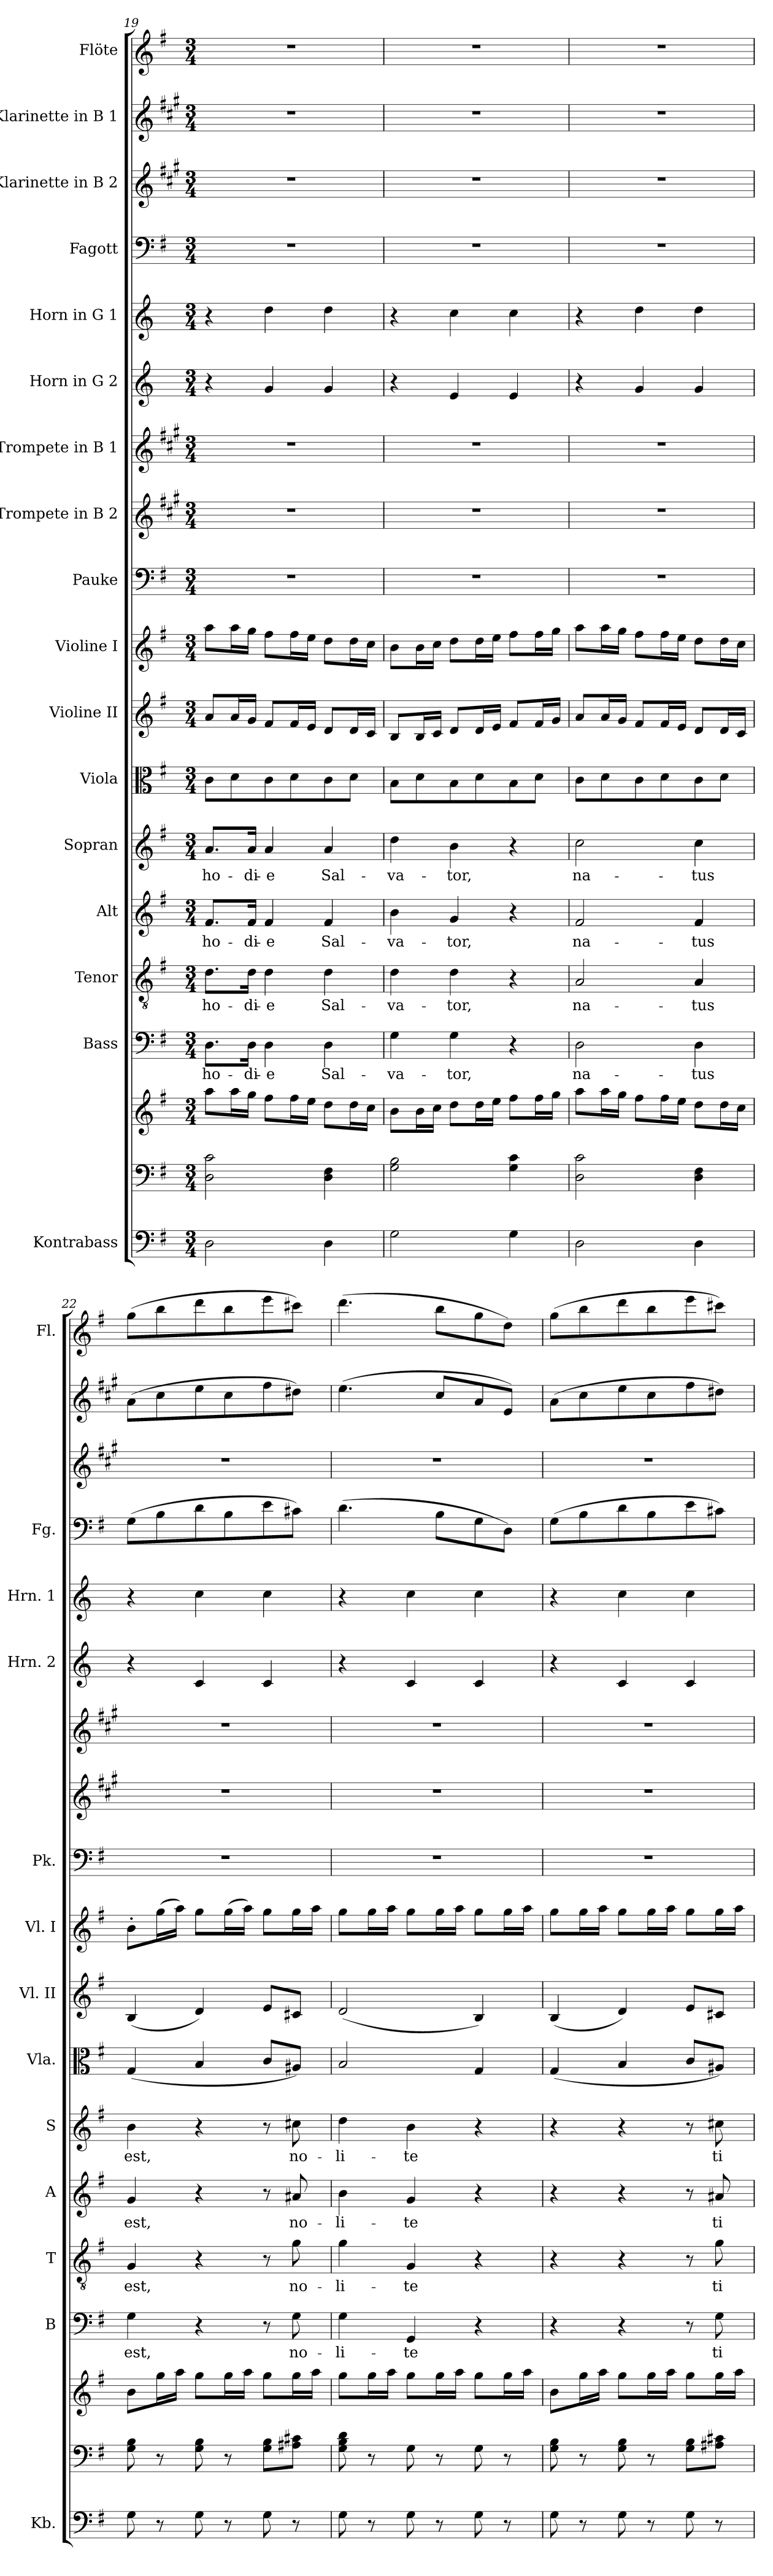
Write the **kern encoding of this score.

**kern	**kern	**kern	**kern	**text	**kern	**text	**kern	**text	**kern	**text	**kern	**kern	**kern	**kern	**kern	**kern	**kern	**kern	**kern	**kern	**kern	**kern
*part18	*part17	*part17	*part16	*part16	*part15	*part15	*part14	*part14	*part13	*part13	*part12	*part11	*part10	*part9	*part8	*part7	*part6	*part5	*part4	*part3	*part2	*part1
*staff19	*staff18	*staff17	*staff16	*staff16	*staff15	*staff15	*staff14	*staff14	*staff13	*staff13	*staff12	*staff11	*staff10	*staff9	*staff8	*staff7	*staff6	*staff5	*staff4	*staff3	*staff2	*staff1
*I"Kontrabass	*	*	*I"Bass	*	*I"Tenor	*	*I"Alt	*	*I"Sopran	*	*I"Viola	*I"Violine II	*I"Violine I	*I"Pauke	*I"Trompete in B 2	*I"Trompete in B 1	*I"Horn in G 2	*I"Horn in G 1	*I"Fagott	*I"Klarinette in B 2	*I"Klarinette in B 1	*I"Flöte
*I'Kb.	*	*	*I'B	*	*I'T	*	*I'A	*	*I'S	*	*I'Vla.	*I'Vl. II	*I'Vl. I	*I'Pk.	*	*	*I'Hrn. 2	*I'Hrn. 1	*I'Fg.	*	*	*I'Fl.
*clefF4	*clefF4	*clefG2	*clefF4	*	*clefGv2	*	*clefG2	*	*clefG2	*	*clefC3	*clefG2	*clefG2	*clefF4	*clefG2	*clefG2	*clefG2	*clefG2	*clefF4	*clefG2	*clefG2	*clefG2
*ITrd7c12	*	*	*	*	*	*	*	*	*	*	*	*	*	*	*ITrd1c2	*ITrd1c2	*ITrd3c5	*ITrd3c5	*	*ITrd1c2	*ITrd1c2	*
*k[f#]	*k[f#]	*k[f#]	*k[f#]	*	*k[f#]	*	*k[f#]	*	*k[f#]	*	*k[f#]	*k[f#]	*k[f#]	*k[f#]	*k[f#]	*k[f#]	*k[f#]	*k[f#]	*k[f#]	*k[f#]	*k[f#]	*k[f#]
*G:	*G:	*G:	*G:	*	*G:	*	*G:	*	*G:	*	*G:	*G:	*G:	*G:	*G:	*G:	*	*	*G:	*G:	*G:	*G:
*M3/4	*M3/4	*M3/4	*M3/4	*	*M3/4	*	*M3/4	*	*M3/4	*	*M3/4	*M3/4	*M3/4	*M3/4	*M3/4	*M3/4	*M3/4	*M3/4	*M3/4	*M3/4	*M3/4	*M3/4
=19	=19	=19	=19	=19	=19	=19	=19	=19	=19	=19	=19	=19	=19	=19	=19	=19	=19	=19	=19	=19	=19	=19
!	!	!	!	!LO:LY:b	!	!LO:LY:b	!	!LO:LY:b	!	!LO:LY:b	!	!	!	!	!	!	!	!	!	!	!	!
2DD\	2D\ 2c\	8aa\L	8.D\L	ho-	8.d\L	ho-	8.f#/L	ho-	8.a/L	ho-	8c\L	8a/L	8aa\L	2.r	2.r	2.r	4r	4r	2.r	2.r	2.r	2.r
.	.	16aa\L	.	.	.	.	.	.	.	.	8d\	16a/L	16aa\L	.	.	.	.	.	.	.	.	.
!	!	!	!	!LO:LY:b	!	!LO:LY:b	!	!LO:LY:b	!	!LO:LY:b	!	!	!	!	!	!	!	!	!	!	!	!
.	.	16gg\JJ	16D\Jk	-di-	16d\Jk	-di-	16f#/Jk	-di-	16a/Jk	-di-	.	16g/JJ	16gg\JJ	.	.	.	.	.	.	.	.	.
!	!	!	!	!LO:LY:b	!	!LO:LY:b	!	!LO:LY:b	!	!LO:LY:b	!	!	!	!	!	!	!	!	!	!	!	!
.	.	8ff#\L	4D\	-e	4d\	-e	4f#/	-e	4a/	-e	8c\	8f#/L	8ff#\L	.	.	.	4d/	4a\	.	.	.	.
.	.	16ff#\L	.	.	.	.	.	.	.	.	8d\	16f#/L	16ff#\L	.	.	.	.	.	.	.	.	.
.	.	16ee\JJ	.	.	.	.	.	.	.	.	.	16e/JJ	16ee\JJ	.	.	.	.	.	.	.	.	.
!	!	!	!	!LO:LY:b	!	!LO:LY:b	!	!LO:LY:b	!	!LO:LY:b	!	!	!	!	!	!	!	!	!	!	!	!
4DD\	4D\ 4F#\	8dd\L	4D\	Sal-	4d\	Sal-	4f#/	Sal-	4a/	Sal-	8c\	8d/L	8dd\L	.	.	.	4d/	4a\	.	.	.	.
.	.	16dd\L	.	.	.	.	.	.	.	.	8d\J	16d/L	16dd\L	.	.	.	.	.	.	.	.	.
.	.	16cc\JJ	.	.	.	.	.	.	.	.	.	16c/JJ	16cc\JJ	.	.	.	.	.	.	.	.	.
=20	=20	=20	=20	=20	=20	=20	=20	=20	=20	=20	=20	=20	=20	=20	=20	=20	=20	=20	=20	=20	=20	=20
!	!	!	!	!LO:LY:b	!	!LO:LY:b	!	!LO:LY:b	!	!LO:LY:b	!	!	!	!	!	!	!	!	!	!	!	!
2GG\	2G\ 2B\	8b\L	4G\	-va-	4d\	-va-	4b\	-va-	4dd\	-va-	8B\L	8B/L	8b\L	2.r	2.r	2.r	4r	4r	2.r	2.r	2.r	2.r
.	.	16b\L	.	.	.	.	.	.	.	.	8d\	16B/L	16b\L	.	.	.	.	.	.	.	.	.
.	.	16cc\JJ	.	.	.	.	.	.	.	.	.	16c/JJ	16cc\JJ	.	.	.	.	.	.	.	.	.
!	!	!	!	!LO:LY:b	!	!LO:LY:b	!	!LO:LY:b	!	!LO:LY:b	!	!	!	!	!	!	!	!	!	!	!	!
.	.	8dd\L	4G\	-tor,	4d\	-tor,	4g/	-tor,	4b\	-tor,	8B\	8d/L	8dd\L	.	.	.	4B/	4g\	.	.	.	.
.	.	16dd\L	.	.	.	.	.	.	.	.	8d\	16d/L	16dd\L	.	.	.	.	.	.	.	.	.
.	.	16ee\JJ	.	.	.	.	.	.	.	.	.	16e/JJ	16ee\JJ	.	.	.	.	.	.	.	.	.
4GG\	4G\ 4c\	8ff#\L	4r	.	4r	.	4r	.	4r	.	8B\	8f#/L	8ff#\L	.	.	.	4B/	4g\	.	.	.	.
.	.	16ff#\L	.	.	.	.	.	.	.	.	8d\J	16f#/L	16ff#\L	.	.	.	.	.	.	.	.	.
.	.	16gg\JJ	.	.	.	.	.	.	.	.	.	16g/JJ	16gg\JJ	.	.	.	.	.	.	.	.	.
!!LO:PB:g=z
=21	=21	=21	=21	=21	=21	=21	=21	=21	=21	=21	=21	=21	=21	=21	=21	=21	=21	=21	=21	=21	=21	=21
!	!	!	!	!LO:LY:b	!	!LO:LY:b	!	!LO:LY:b	!	!LO:LY:b	!	!	!	!	!	!	!	!	!	!	!	!
2DD\	2D\ 2c\	8aa\L	2D\	na-	2A/	na-	2f#/	na-	2cc\	na-	8c\L	8a/L	8aa\L	2.r	2.r	2.r	4r	4r	2.r	2.r	2.r	2.r
.	.	16aa\L	.	.	.	.	.	.	.	.	8d\	16a/L	16aa\L	.	.	.	.	.	.	.	.	.
.	.	16gg\JJ	.	.	.	.	.	.	.	.	.	16g/JJ	16gg\JJ	.	.	.	.	.	.	.	.	.
.	.	8ff#\L	.	.	.	.	.	.	.	.	8c\	8f#/L	8ff#\L	.	.	.	4d/	4a\	.	.	.	.
.	.	16ff#\L	.	.	.	.	.	.	.	.	8d\	16f#/L	16ff#\L	.	.	.	.	.	.	.	.	.
.	.	16ee\JJ	.	.	.	.	.	.	.	.	.	16e/JJ	16ee\JJ	.	.	.	.	.	.	.	.	.
!	!	!	!	!LO:LY:b	!	!LO:LY:b	!	!LO:LY:b	!	!LO:LY:b	!	!	!	!	!	!	!	!	!	!	!	!
4DD\	4D\ 4F#\	8dd\L	4D\	-tus	4A/	-tus	4f#/	-tus	4cc\	-tus	8c\	8d/L	8dd\L	.	.	.	4d/	4a\	.	.	.	.
.	.	16dd\L	.	.	.	.	.	.	.	.	8d\J	16d/L	16dd\L	.	.	.	.	.	.	.	.	.
.	.	16cc\JJ	.	.	.	.	.	.	.	.	.	16c/JJ	16cc\JJ	.	.	.	.	.	.	.	.	.
!!LO:PB:g=z
=22	=22	=22	=22	=22	=22	=22	=22	=22	=22	=22	=22	=22	=22	=22	=22	=22	=22	=22	=22	=22	=22	=22
!	!	!	!	!LO:LY:b	!	!LO:LY:b	!	!LO:LY:b	!	!LO:LY:b	!	!	!	!	!	!	!	!	!	!	!	!
8GG\	8G\ 8B\	8b\L	4G\	est,	4G/	est,	4g/	est,	4b\	est,	(4G/	(4B/	8b'\L	2.r	2.r	2.r	4r	4r	(>8G\L	2.r	(>8g\L	(>8gg\L
8r	8r	16gg\L	.	.	.	.	.	.	.	.	.	.	(>16gg\L	.	.	.	.	.	8B\	.	8b\	8bb\
.	.	16aa\JJ	.	.	.	.	.	.	.	.	.	.	16aa\JJ)	.	.	.	.	.	.	.	.	.
8GG\	8G\ 8B\	8gg\L	4r	.	4r	.	4r	.	4r	.	4B/	4d/)	8gg\L	.	.	.	4G/	4g\	8d\	.	8dd\	8ddd\
8r	8r	16gg\L	.	.	.	.	.	.	.	.	.	.	(>16gg\L	.	.	.	.	.	8B\	.	8b\	8bb\
.	.	16aa\JJ	.	.	.	.	.	.	.	.	.	.	16aa\JJ)	.	.	.	.	.	.	.	.	.
8GG\	8G\ 8B\L	8gg\L	8r	.	8r	.	8r	.	8r	.	8c/L	8e/L	8gg\L	.	.	.	4G/	4g\	8e\	.	8ee\	8eee\
!	!	!	!	!LO:LY:b	!	!LO:LY:b	!	!LO:LY:b	!	!LO:LY:b	!	!	!	!	!	!	!	!	!	!	!	!
8r	8A#X\ 8c#X\J	16gg\L	8G\	no-	8g\	no-	8a#X/	no-	8cc#X\	no-	8A#X/J)	8c#X/J	16gg\L	.	.	.	.	.	8c#X\J)	.	8cc#X\J)	8ccc#X\J)
.	.	16aa\JJ	.	.	.	.	.	.	.	.	.	.	16aa\JJ	.	.	.	.	.	.	.	.	.
=23	=23	=23	=23	=23	=23	=23	=23	=23	=23	=23	=23	=23	=23	=23	=23	=23	=23	=23	=23	=23	=23	=23
!	!	!	!	!LO:LY:b	!	!LO:LY:b	!	!LO:LY:b	!	!LO:LY:b	!	!	!	!	!	!	!	!	!	!	!	!
8GG\	8G\ 8B\ 8d\	8gg\L	4G\	-li-	4g\	-li-	4b\	-li-	4dd\	-li-	2B/	(2d/	8gg\L	2.r	2.r	2.r	4r	4r	(>4.d\	2.r	(>4.dd\	(>4.ddd\
8r	8r	16gg\L	.	.	.	.	.	.	.	.	.	.	16gg\L	.	.	.	.	.	.	.	.	.
.	.	16aa\JJ	.	.	.	.	.	.	.	.	.	.	16aa\JJ	.	.	.	.	.	.	.	.	.
!	!	!	!	!LO:LY:b	!	!LO:LY:b	!	!LO:LY:b	!	!LO:LY:b	!	!	!	!	!	!	!	!	!	!	!	!
8GG\	8G\	8gg\L	4GG/	-te	4G/	-te	4g/	-te	4b\	-te	.	.	8gg\L	.	.	.	4G/	4g\	.	.	.	.
8r	8r	16gg\L	.	.	.	.	.	.	.	.	.	.	16gg\L	.	.	.	.	.	8B\L	.	8b/L	8bb\L
.	.	16aa\JJ	.	.	.	.	.	.	.	.	.	.	16aa\JJ	.	.	.	.	.	.	.	.	.
8GG\	8G\	8gg\L	4r	.	4r	.	4r	.	4r	.	4G/	4B/)	8gg\L	.	.	.	4G/	4g\	8G\	.	8g/	8gg\
8r	8r	16gg\L	.	.	.	.	.	.	.	.	.	.	16gg\L	.	.	.	.	.	8D\J)	.	8d/J)	8dd\J)
.	.	16aa\JJ	.	.	.	.	.	.	.	.	.	.	16aa\JJ	.	.	.	.	.	.	.	.	.
=24	=24	=24	=24	=24	=24	=24	=24	=24	=24	=24	=24	=24	=24	=24	=24	=24	=24	=24	=24	=24	=24	=24
8GG\	8G\ 8B\	8b\L	4r	.	4r	.	4r	.	4r	.	(4G/	(4B/	8gg\L	2.r	2.r	2.r	4r	4r	(>8G\L	2.r	(>8g\L	(>8gg\L
8r	8r	16gg\L	.	.	.	.	.	.	.	.	.	.	16gg\L	.	.	.	.	.	8B\	.	8b\	8bb\
.	.	16aa\JJ	.	.	.	.	.	.	.	.	.	.	16aa\JJ	.	.	.	.	.	.	.	.	.
8GG\	8G\ 8B\	8gg\L	4r	.	4r	.	4r	.	4r	.	4B/	4d/)	8gg\L	.	.	.	4G/	4g\	8d\	.	8dd\	8ddd\
8r	8r	16gg\L	.	.	.	.	.	.	.	.	.	.	16gg\L	.	.	.	.	.	8B\	.	8b\	8bb\
.	.	16aa\JJ	.	.	.	.	.	.	.	.	.	.	16aa\JJ	.	.	.	.	.	.	.	.	.
8GG\	8G\ 8B\L	8gg\L	8r	.	8r	.	8r	.	8r	.	8c/L	8e/L	8gg\L	.	.	.	4G/	4g\	8e\	.	8ee\	8eee\
!	!	!	!	!LO:LY:b	!	!LO:LY:b	!	!LO:LY:b	!	!LO:LY:b	!	!	!	!	!	!	!	!	!	!	!	!
8r	8A#X\ 8c#X\J	16gg\L	8G\	ti-	8g\	ti-	8a#X/	ti-	8cc#X\	ti-	8A#X/J)	8c#X/J	16gg\L	.	.	.	.	.	8c#X\J)	.	8cc#X\J)	8ccc#X\J)
.	.	16aa\JJ	.	.	.	.	.	.	.	.	.	.	16aa\JJ	.	.	.	.	.	.	.	.	.
=	=	=	=	=	=	=	=	=	=	=	=	=	=	=	=	=	=	=	=	=	=	=
*-	*-	*-	*-	*-	*-	*-	*-	*-	*-	*-	*-	*-	*-	*-	*-	*-	*-	*-	*-	*-	*-	*-
